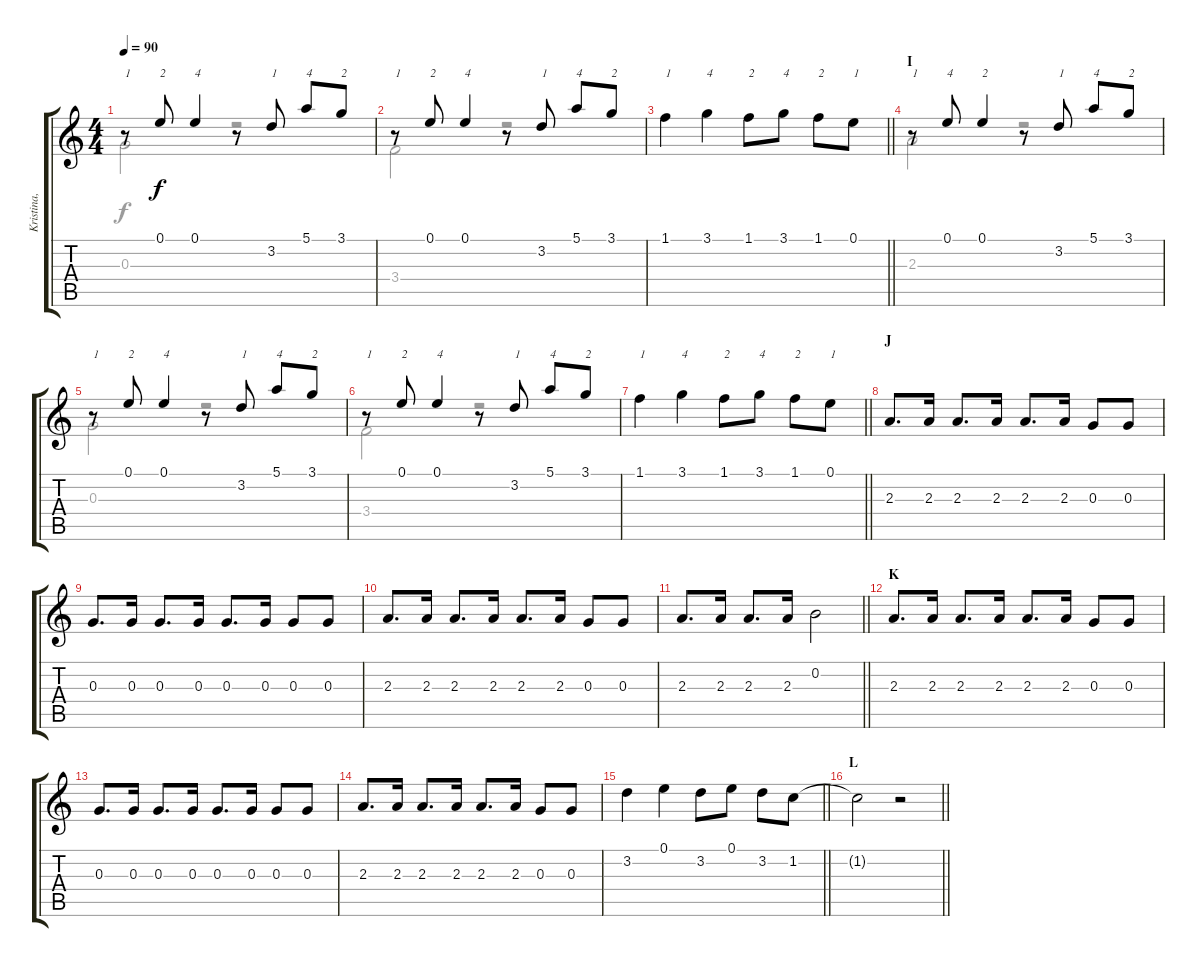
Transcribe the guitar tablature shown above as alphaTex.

\track ("Kristina, Anya, Olya" "Kristina, ") {instrument acousticguitarnylon}
\staff {score tabs}
\tuning (E4 B3 G3 D3 A2 E2) {hide}
\voice
\ts (4 4)
\tempo 90
\clef g2
\ks c
r.8{txt "1" dy f} 0.1.8{txt "2"} 0.1.4{txt "4"} r.8 3.2.8{txt "1"} 5.1.8{txt "4"} 3.1.8{txt "2"} |
r.8{txt "1"} 0.1.8{txt "2"} 0.1.4{txt "4"} r.8 3.2.8{txt "1"} 5.1.8{txt "4"} 3.1.8{txt "2"} |
\barLineRight lightlight
1.1.4{txt "1"} 3.1.4{txt "4"} 1.1.8{txt "2"} 3.1.8{txt "4"} 1.1.8{txt "2"} 0.1.8{txt "1"} |
\section ("" "I")
r.8{txt "1"} 0.1.8{txt "4"} 0.1.4{txt "2"} r.8 3.2.8{txt "1"} 5.1.8{txt "4"} 3.1.8{txt "2"} |
r.8{txt "1"} 0.1.8{txt "2"} 0.1.4{txt "4"} r.8 3.2.8{txt "1"} 5.1.8{txt "4"} 3.1.8{txt "2"} |
r.8{txt "1"} 0.1.8{txt "2"} 0.1.4{txt "4"} r.8 3.2.8{txt "1"} 5.1.8{txt "4"} 3.1.8{txt "2"} |
\barLineRight lightlight
1.1.4{txt "1"} 3.1.4{txt "4"} 1.1.8{txt "2"} 3.1.8{txt "4"} 1.1.8{txt "2"} 0.1.8{txt "1"} |
\section ("" "J")
2.3.8{d} 2.3.16 2.3.8{d} 2.3.16 2.3.8{d} 2.3.16 0.3.8 0.3.8 |
0.3.8{d} 0.3.16 0.3.8{d} 0.3.16 0.3.8{d} 0.3.16 0.3.8 0.3.8 |
2.3.8{d} 2.3.16 2.3.8{d} 2.3.16 2.3.8{d} 2.3.16 0.3.8 0.3.8 |
\barLineRight lightlight
2.3.8{d} 2.3.16 2.3.8{d} 2.3.16 0.2.2 |
\section ("" "K")
2.3.8{d} 2.3.16 2.3.8{d} 2.3.16 2.3.8{d} 2.3.16 0.3.8 0.3.8 |
0.3.8{d} 0.3.16 0.3.8{d} 0.3.16 0.3.8{d} 0.3.16 0.3.8 0.3.8 |
2.3.8{d} 2.3.16 2.3.8{d} 2.3.16 2.3.8{d} 2.3.16 0.3.8 0.3.8 |
\barLineRight lightlight
3.2.4 0.1.4 3.2.8 0.1.8 3.2.8 1.2.8 |
\section ("" "L")
\barLineRight lightlight
1.2{t}.2 r.2
\voice
\clef g2
\ottava regular
\simile none
\ks c
0.3.2{dy f} r.2 |
3.4.2 r.2 |
\barLineRight lightlight
|
2.3.2 r.2 |
0.3.2 r.2 |
3.4.2 r.2 |
\barLineRight lightlight
|
|
|
|
\barLineRight lightlight
|
|
|
|
\barLineRight lightlight
|
\barLineRight lightlight
